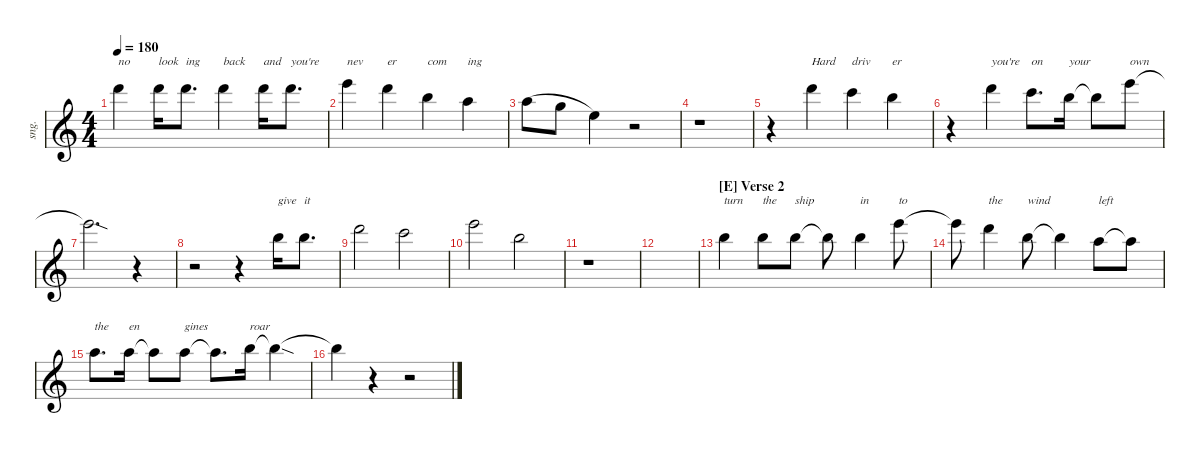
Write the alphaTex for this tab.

\defaultSystemsLayout 4
\hideDynamics
\bracketExtendMode nobrackets
\otherSystemsTrackNameOrientation horizontal
\track ("Singer" "sng.") {instrument voiceoohs}
\staff {score}
\tuning (E4 B3 G3 D3 A2 E2)
\ts (4 4)
\tempo 180
\clef g2
\ks c
22.1.4{txt "no" dy mf beam Down} 22.1.16{txt "look" beam Down} 22.1.8{d txt "ing" beam Down} 22.1.4{txt "back" beam Down} 22.1.16{txt "and" beam Down} 22.1.8{d txt "you're" beam Down} |
24.1.4{txt "nev" beam Down} 22.1.4{txt "er" beam Down} 19.1.4{txt "com" beam Down} 17.1.4{txt "ing" beam Down} |
17.1.8{legatoorigin beam Down} 15.1.8{legatoorigin beam Down} 17.2.4{beam Down} r.2{beam Down} |
r.1{beam Down} |
r.4{beam Down} 22.1.4{txt "Hard" beam Down} 20.1.4{txt "driv" beam Down} 19.1.4{txt "er" beam Down} |
r.4{beam Down} 22.1.4{txt "you're" beam Down} 20.1.8{d txt "on" beam Down} 19.1.16{txt "your" beam Down} 19.1{t}.8{beam Down} 24.1.8{txt "own" beam Down} |
24.1{sod t}.2{d beam Down} r.4{beam Down} |
r.2{beam Down} r.4{beam Down} 19.1.16{txt "give" beam Down} 19.1.8{d txt "it" beam Down} |
22.1.2{dy f beam Down} 20.1.2{beam Down} |
24.1.2{beam Down} 24.2.2{beam Down} |
r.1{beam Down} |
|
\section ("E" "Verse 2")
19.1.4{txt "turn" dy mf beam Down} 19.1.8{txt "the" beam Down} 19.1.8{txt "ship" beam Down} 19.1{t}.8{beam Down} 19.1.4{txt "in" beam Down} 24.1.8{txt "to" beam Down} |
24.1{t}.8{beam Down} 22.1.4{txt "the" beam Down} 19.1.8{txt "wind" beam Down} 19.1{t}.4{beam Down} 17.1.8{txt "left" beam Down} 17.1{t}.8{beam Down} |
17.1.8{d txt "the" beam Down} 17.1.16{txt "en" beam Down} 17.1{t}.8{beam Down} 17.1.8{txt "gines" beam Down} 17.1{t}.8{d beam Down} 19.1.16{txt "roar" beam Down} 19.1{sod t}.4{beam Down} |
19.1{t}.4{beam Down} r.4{beam Down} r.2{beam Down}
